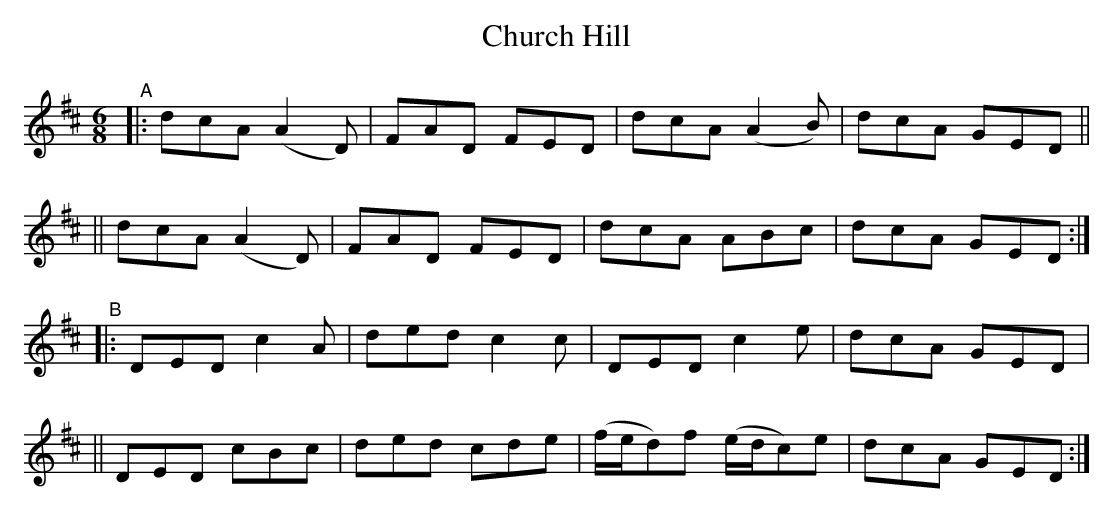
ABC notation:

X:1
T: Church Hill
M: 6/8
L: 1/8
K: D
"^A"\
|: dcA (A2D) | FAD FED | dcA (A2B) | dcA GED ||
|| dcA (A2D) | FAD FED | dcA ABc | dcA GED :|
"^B"\
|: DED c2A | ded c2c | DED c2e | dcA GED |
|| DED cBc | ded cde | (f/e/d)f (e/d/c)e | dcA GED :|
